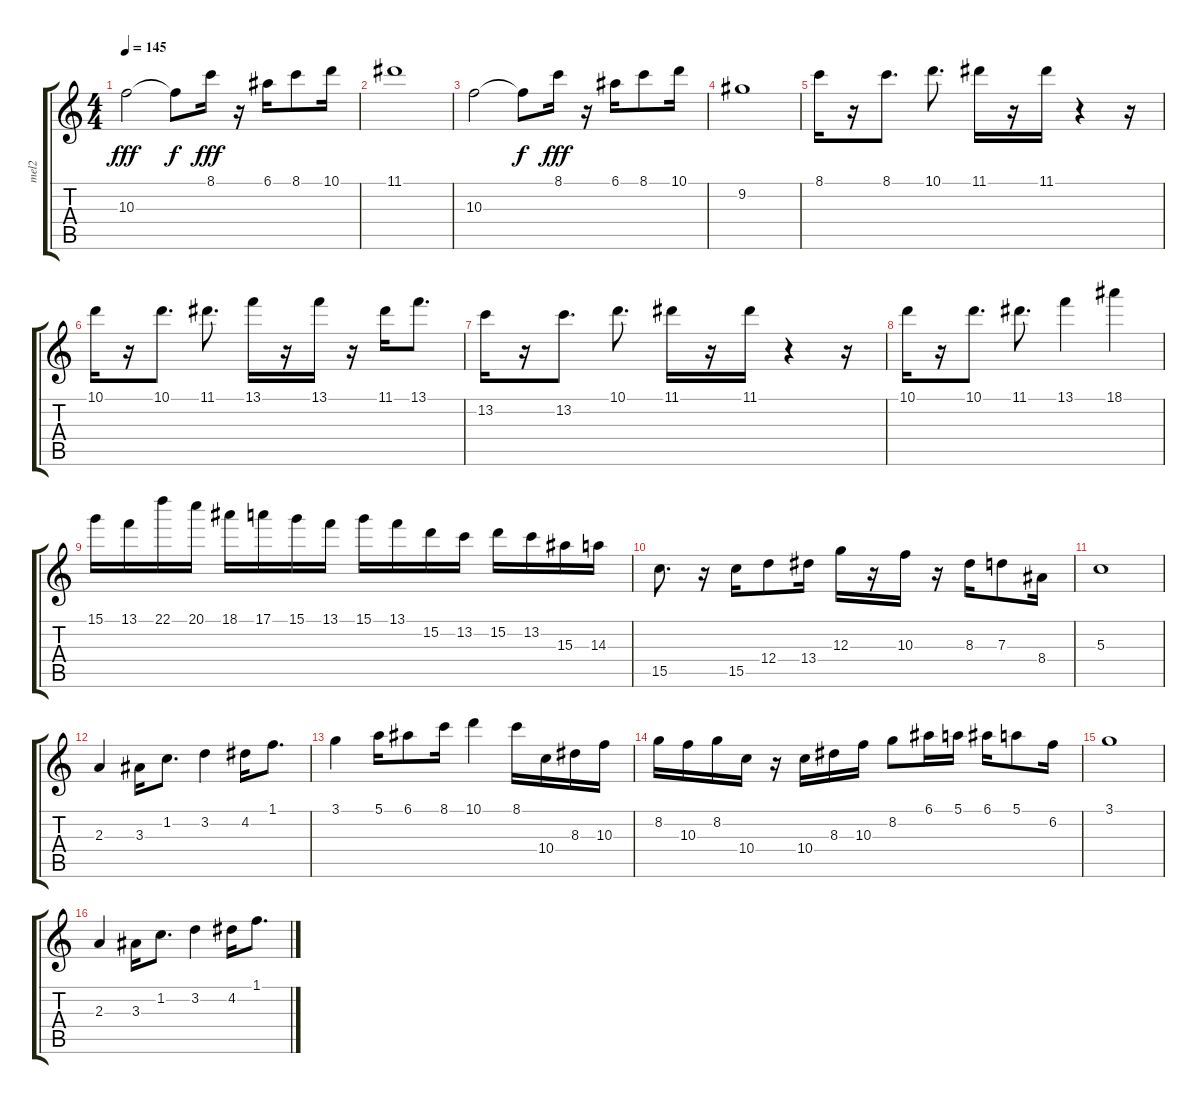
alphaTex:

\track ("mel2" "mel2") {instrument overdrivenguitar}
\staff {score tabs}
\tuning (E4 B3 G3 D3 A2 E2) {hide}
\ts (4 4)
\tempo 145
\clef g2
\ks c
10.3.2{dy fff} 10.3{t}.8{dy f} 8.1.16{dy fff} r.16 6.1.16 8.1.8 10.1.16 |
11.1.1 |
10.3.2 10.3{t}.8{dy f} 8.1.16{dy fff} r.16 6.1.16 8.1.8 10.1.16 |
9.2.1 |
8.1.16 r.16 8.1.8{d} 10.1.8{d} 11.1.16 r.16 11.1.16 r.4 r.16 |
10.1.16 r.16 10.1.8{d} 11.1.8{d} 13.1.16 r.16 13.1.16 r.16 11.1.16 13.1.8{d} |
13.2.16 r.16 13.2.8{d} 10.1.8{d} 11.1.16 r.16 11.1.16 r.4 r.16 |
10.1.16 r.16 10.1.8{d} 11.1.8{d} 13.1.4 18.1.4 |
15.1.16 13.1.16 22.1.16 20.1.16 18.1.16 17.1.16 15.1.16 13.1.16 15.1.16 13.1.16 15.2.16 13.2.16 15.2.16 13.2.16 15.3.16 14.3.16 |
15.5.8{d} r.16 15.5.16 12.4.8 13.4.16 12.3.16 r.16 10.3.16 r.16 8.3.16 7.3.8 8.4.16 |
5.3.1 |
2.3.4 3.3.16 1.2.8{d} 3.2.4 4.2.16 1.1.8{d} |
3.1.4 5.1.16 6.1.8 8.1.16 10.1.4 8.1.16 10.4.16 8.3.16 10.3.16 |
8.2.16 10.3.16 8.2.16 10.4.16 r.16 10.4.16 8.3.16 10.3.16 8.2.8 6.1.16 5.1.16 6.1.16 5.1.8 6.2.16 |
3.1.1 |
2.3.4 3.3.16 1.2.8{d} 3.2.4 4.2.16 1.1.8{d}
